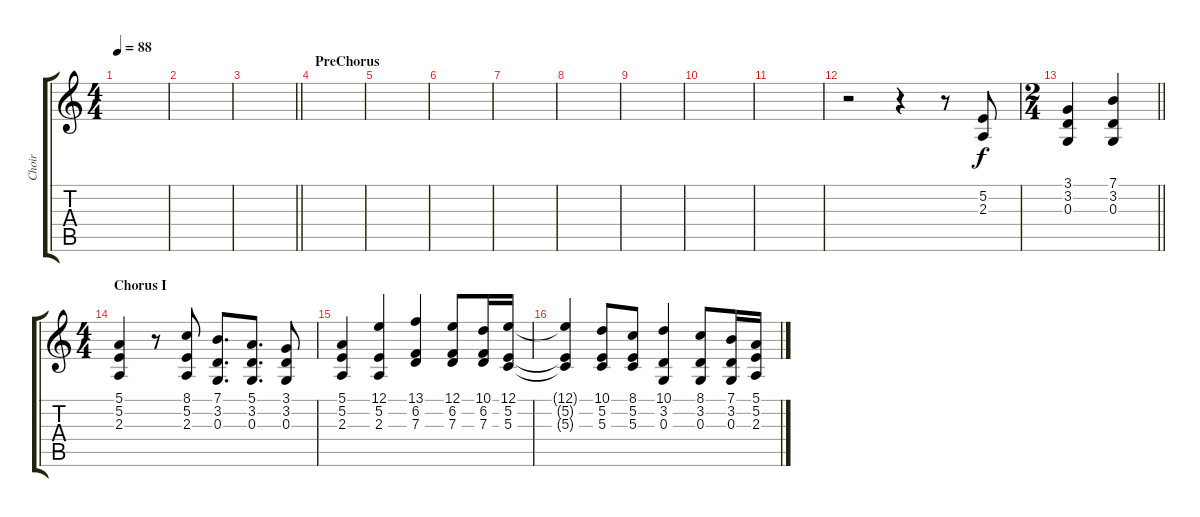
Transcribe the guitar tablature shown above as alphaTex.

\track ("Choir" "Choir") {instrument choiraahs}
\staff {score tabs}
\tuning (E4 B3 G3 D3 A2 E2) {hide}
\ts (4 4)
\tempo 88
\clef g2
\ks aminor
|
|
\barLineRight lightlight
|
\section ("" "PreChorus")
|
|
|
|
|
|
|
|
r.2 r.4 r.8 (5.2 2.3).8 |
\ts (2 4)
\barLineRight lightlight
(3.1 3.2 0.3).4 (7.1 3.2 0.3).4 |
\ts (4 4)
\section ("" "Chorus I")
(5.1 5.2 2.3).4 r.8 (8.1 5.2 2.3).8 (7.1 3.2 0.3).8{d} (5.1 3.2 0.3).8{d} (3.1 3.2 0.3).8 |
(5.1 5.2 2.3).4 (12.1 5.2 2.3).4{beam merge} (13.1 6.2 7.3).4{beam merge} (12.1 6.2 7.3).8{beam merge} (10.1 6.2 7.3).16 (12.1 5.2 5.3).16 |
(12.1{t} 5.2{t} 5.3{t}).4{beam merge} (10.1 5.2 5.3).8{beam merge} (8.1 5.2 5.3).8 (10.1 3.2 0.3).4{beam merge} (8.1 3.2 0.3).8 (7.1 3.2 0.3).16{beam merge} (5.1 5.2 2.3).16
